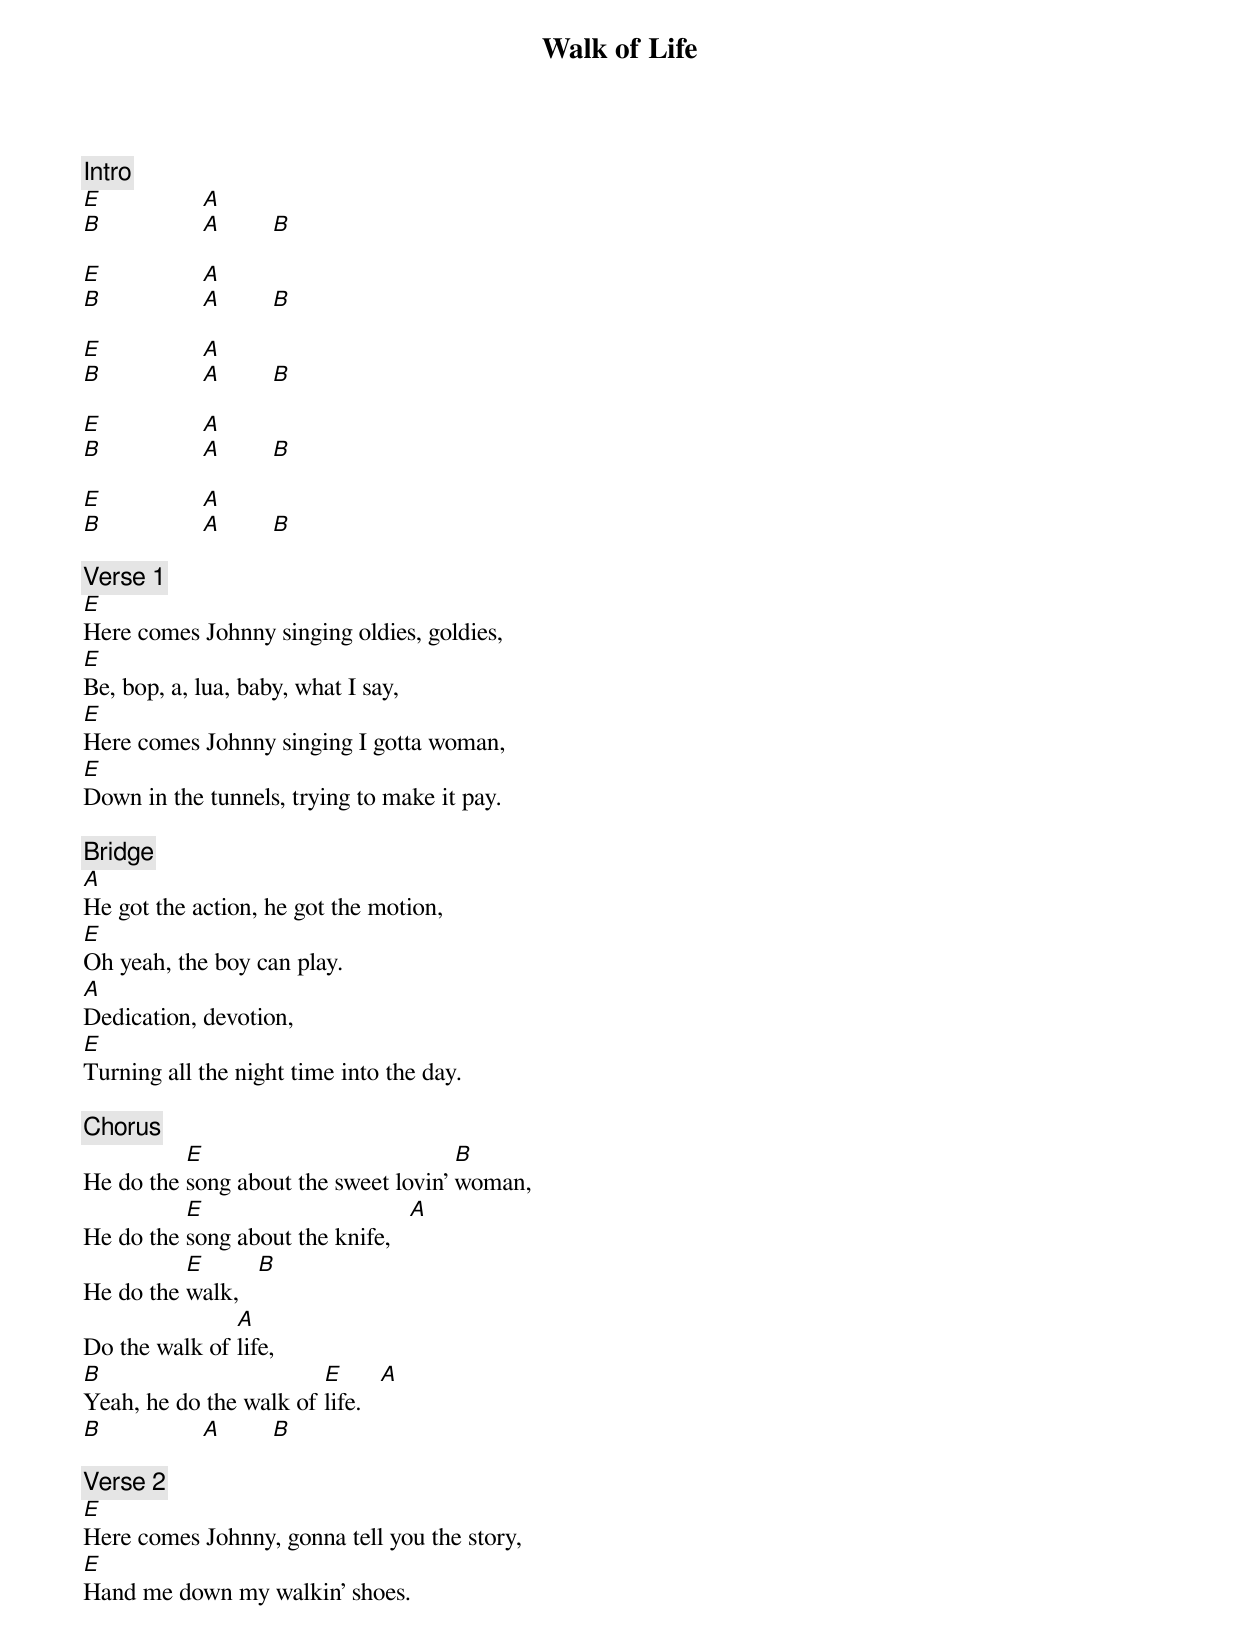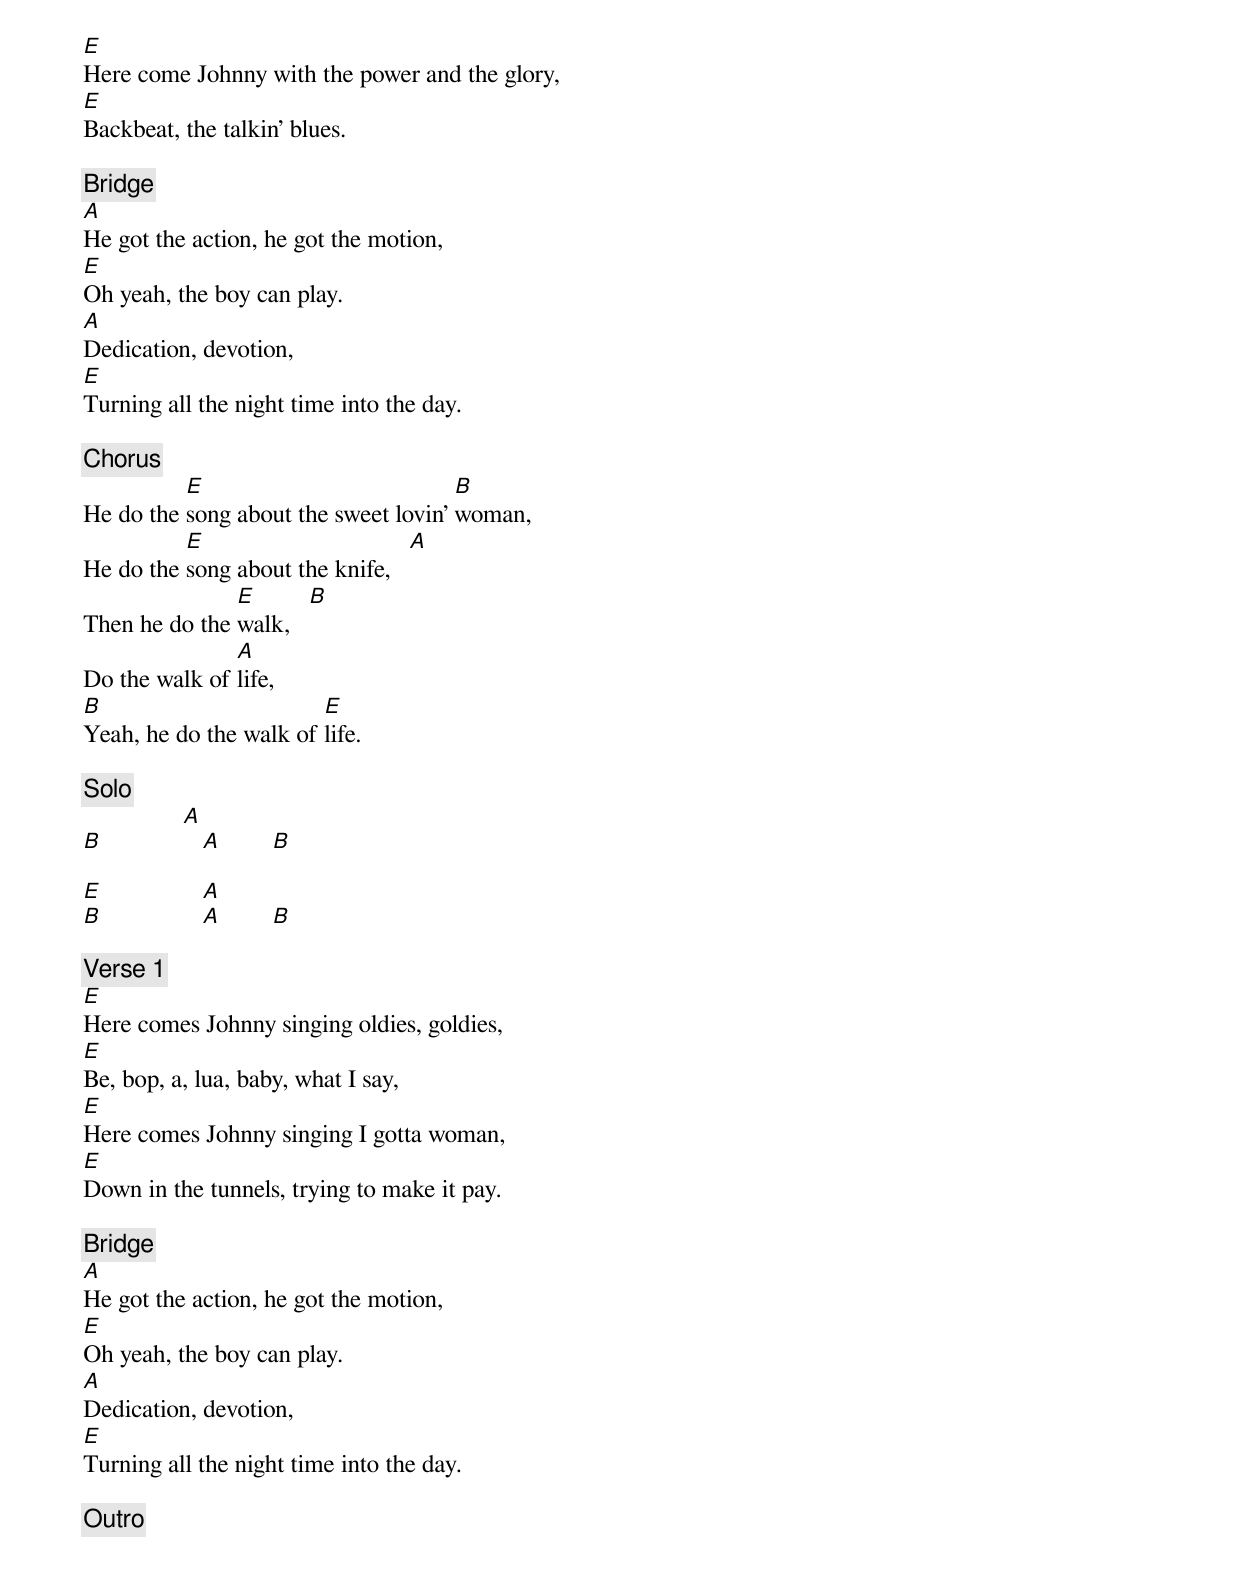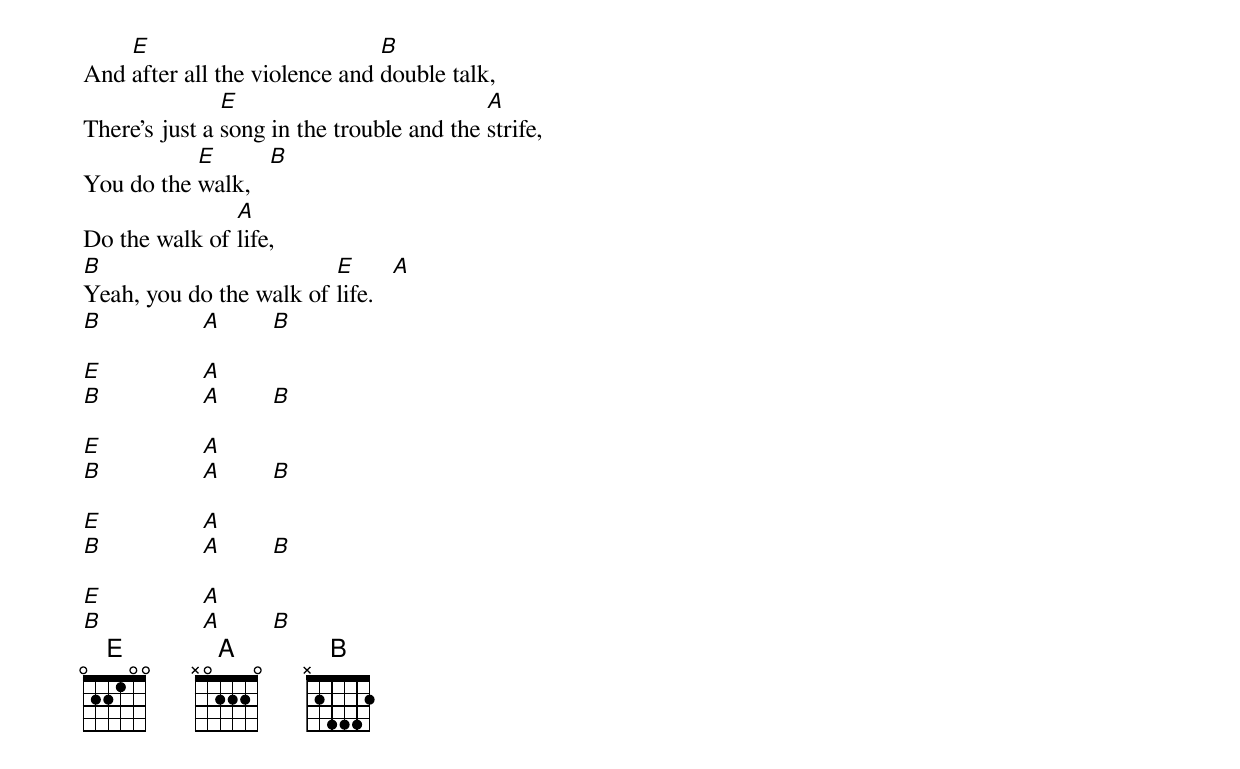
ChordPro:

{title: Walk of Life}
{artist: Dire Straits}
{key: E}
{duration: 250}
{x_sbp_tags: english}

{c: Intro}
[E]                [A]
[B]                [A]        [B]

[E]                [A]
[B]                [A]        [B]

[E]                [A]
[B]                [A]        [B]

[E]                [A]
[B]                [A]        [B]

[E]                [A]
[B]                [A]        [B]

{c: Verse 1}
[E]Here comes Johnny singing oldies, goldies,
[E]Be, bop, a, lua, baby, what I say,
[E]Here comes Johnny singing I gotta woman,
[E]Down in the tunnels, trying to make it pay.

{c: Bridge}
[A]He got the action, he got the motion,
[E]Oh yeah, the boy can play.
[A]Dedication, devotion,
[E]Turning all the night time into the day.

{c: Chorus}
He do the [E]song about the sweet lovin' [B]woman,
He do the [E]song about the knife,   [A]
He do the [E]walk,   [B]
Do the walk of [A]life,
[B]Yeah, he do the walk of [E]life.   [A]
[B]                [A]        [B]

{c: Verse 2}
[E]Here comes Johnny, gonna tell you the story,
[E]Hand me down my walkin' shoes.
[E]Here come Johnny with the power and the glory,
[E]Backbeat, the talkin' blues.

{c: Bridge}
[A]He got the action, he got the motion,
[E]Oh yeah, the boy can play.
[A]Dedication, devotion,
[E]Turning all the night time into the day.

{c: Chorus}
He do the [E]song about the sweet lovin' [B]woman,
He do the [E]song about the knife,   [A]
Then he do the [E]walk,   [B]
Do the walk of [A]life,
[B]Yeah, he do the walk of [E]life.

{c: Solo}
                [A]
[B]                [A]        [B]

[E]                [A]
[B]                [A]        [B]

{c: Verse 1}
[E]Here comes Johnny singing oldies, goldies,
[E]Be, bop, a, lua, baby, what I say,
[E]Here comes Johnny singing I gotta woman,
[E]Down in the tunnels, trying to make it pay.

{c: Bridge}
[A]He got the action, he got the motion,
[E]Oh yeah, the boy can play.
[A]Dedication, devotion,
[E]Turning all the night time into the day.

{c: Outro}
And [E]after all the violence and [B]double talk,
There's just a [E]song in the trouble and the [A]strife,
You do the [E]walk,   [B]
Do the walk of [A]life,
[B]Yeah, you do the walk of [E]life.   [A]
[B]                [A]        [B]

[E]                [A]
[B]                [A]        [B]

[E]                [A]
[B]                [A]        [B]

[E]                [A]
[B]                [A]        [B]

[E]                [A]
[B]                [A]        [B]
